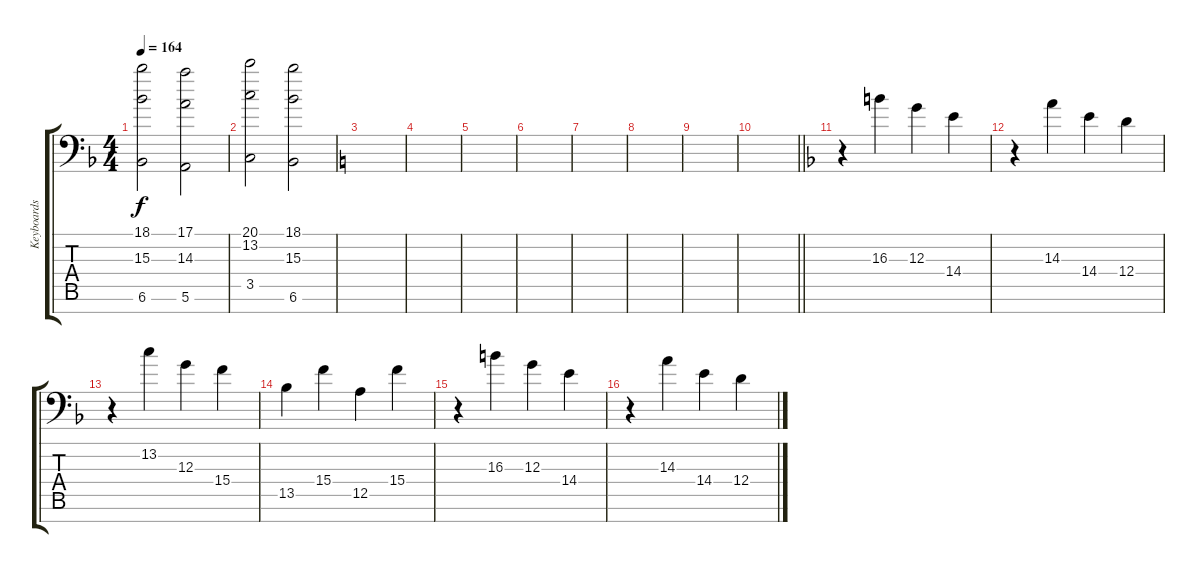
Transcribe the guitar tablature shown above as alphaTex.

\track ("Keyboards 2" "Keyboards ") {instrument stringensemble1}
\staff {score tabs}
\tuning (E4 B3 G3 D3 A2 E2 A1) {hide}
\ts (4 4)
\tempo 164
\clef f4
\ks f
(18.1 15.3 6.6).2{dy f} (17.1 14.3 5.6).2 |
(20.1 13.2 3.5).2 (18.1 15.3 6.6).2 |
\ks c
|
|
|
|
|
|
|
\barLineRight lightlight
|
\ks f
r.4{instrument fx4atmosphere} 16.3.4 12.3.4 14.4.4 |
r.4 14.3.4 14.4.4 12.4.4 |
r.4 13.2.4 12.3.4 15.4.4 |
13.5.4 15.4.4 12.5.4 15.4.4 |
r.4 16.3.4 12.3.4 14.4.4 |
r.4 14.3.4 14.4.4 12.4.4
